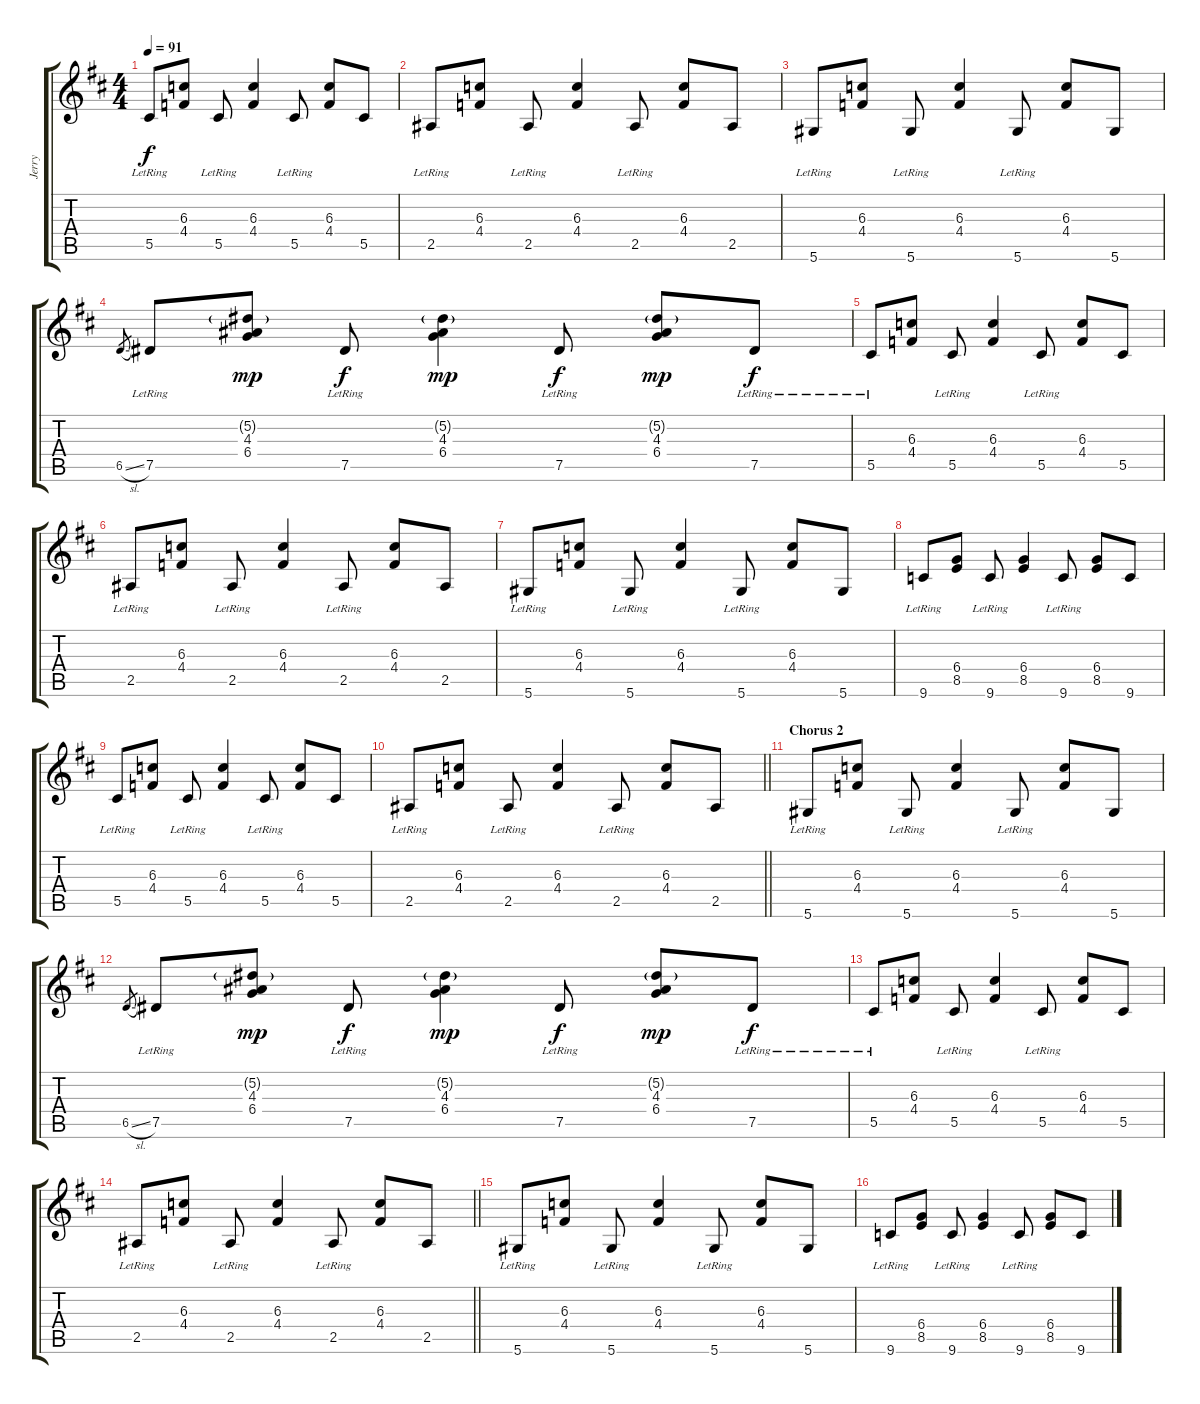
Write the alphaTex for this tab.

\track ("Jerry" "Jerry") {instrument acousticguitarsteel}
\staff {score tabs}
\tuning (Eb4 Bb3 Gb3 Db3 Ab2 Eb2) {hide}
\ts (4 4)
\tempo 91
\clef g2
\ks d
5.5{lr}.8{dy f} (6.3 4.4).8 5.5{lr}.8 (6.3 4.4).4 5.5{lr}.8 (6.3 4.4).8 5.5.8 |
2.5{lr}.8 (6.3 4.4).8 2.5{lr}.8 (6.3 4.4).4 2.5{lr}.8 (6.3 4.4).8 2.5.8 |
5.6{lr}.8 (6.3 4.4).8 5.6{lr}.8 (6.3 4.4).4 5.6{lr}.8 (6.3 4.4).8 5.6.8 |
6.5{sl}.8{gr} 7.5{lr}.8 (5.2{g} 4.3 6.4).8{dy mp} 7.5{lr}.8{dy f} (5.2{g} 4.3 6.4).4{dy mp} 7.5{lr}.8{dy f} (5.2{g} 4.3 6.4).8{dy mp} 7.5{lr}.8{dy f} |
5.5{lr}.8 (6.3 4.4).8 5.5{lr}.8 (6.3 4.4).4 5.5{lr}.8 (6.3 4.4).8 5.5.8 |
2.5{lr}.8 (6.3 4.4).8 2.5{lr}.8 (6.3 4.4).4 2.5{lr}.8 (6.3 4.4).8 2.5.8 |
5.6{lr}.8 (6.3 4.4).8 5.6{lr}.8 (6.3 4.4).4 5.6{lr}.8 (6.3 4.4).8 5.6.8 |
9.6{lr}.8 (6.4 8.5).8 9.6{lr}.8 (6.4 8.5).4 9.6{lr}.8 (6.4 8.5).8 9.6.8 |
5.5{lr}.8 (6.3 4.4).8 5.5{lr}.8 (6.3 4.4).4 5.5{lr}.8 (6.3 4.4).8 5.5.8 |
\barLineRight lightlight
2.5{lr}.8 (6.3 4.4).8 2.5{lr}.8 (6.3 4.4).4 2.5{lr}.8 (6.3 4.4).8 2.5.8 |
\section ("" "Chorus 2")
5.6{lr}.8 (6.3 4.4).8 5.6{lr}.8 (6.3 4.4).4 5.6{lr}.8 (6.3 4.4).8 5.6.8 |
6.5{sl}.8{gr} 7.5{lr}.8 (5.2{g} 4.3 6.4).8{dy mp} 7.5{lr}.8{dy f} (5.2{g} 4.3 6.4).4{dy mp} 7.5{lr}.8{dy f} (5.2{g} 4.3 6.4).8{dy mp} 7.5{lr}.8{dy f} |
5.5{lr}.8 (6.3 4.4).8 5.5{lr}.8 (6.3 4.4).4 5.5{lr}.8 (6.3 4.4).8 5.5.8 |
\barLineRight lightlight
2.5{lr}.8 (6.3 4.4).8 2.5{lr}.8 (6.3 4.4).4 2.5{lr}.8 (6.3 4.4).8 2.5.8 |
5.6{lr}.8 (6.3 4.4).8 5.6{lr}.8 (6.3 4.4).4 5.6{lr}.8 (6.3 4.4).8 5.6.8 |
9.6{lr}.8 (6.4 8.5).8 9.6{lr}.8 (6.4 8.5).4 9.6{lr}.8 (6.4 8.5).8 9.6.8
